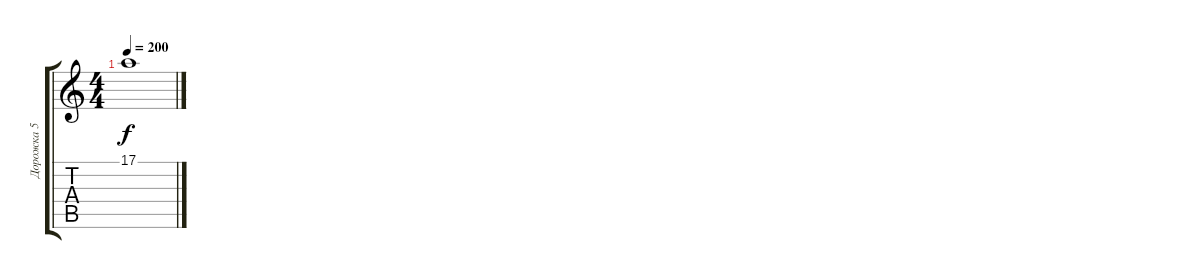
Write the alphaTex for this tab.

\track ("Дорожка 5" "Дорожка 5") {instrument acousticgrandpiano}
\staff {score tabs}
\tuning (E4 B3 G3 D3 A2 E2) {hide}
\ts (4 4)
\tempo 200
\clef g2
\ks c
17.1.1{dy f}
